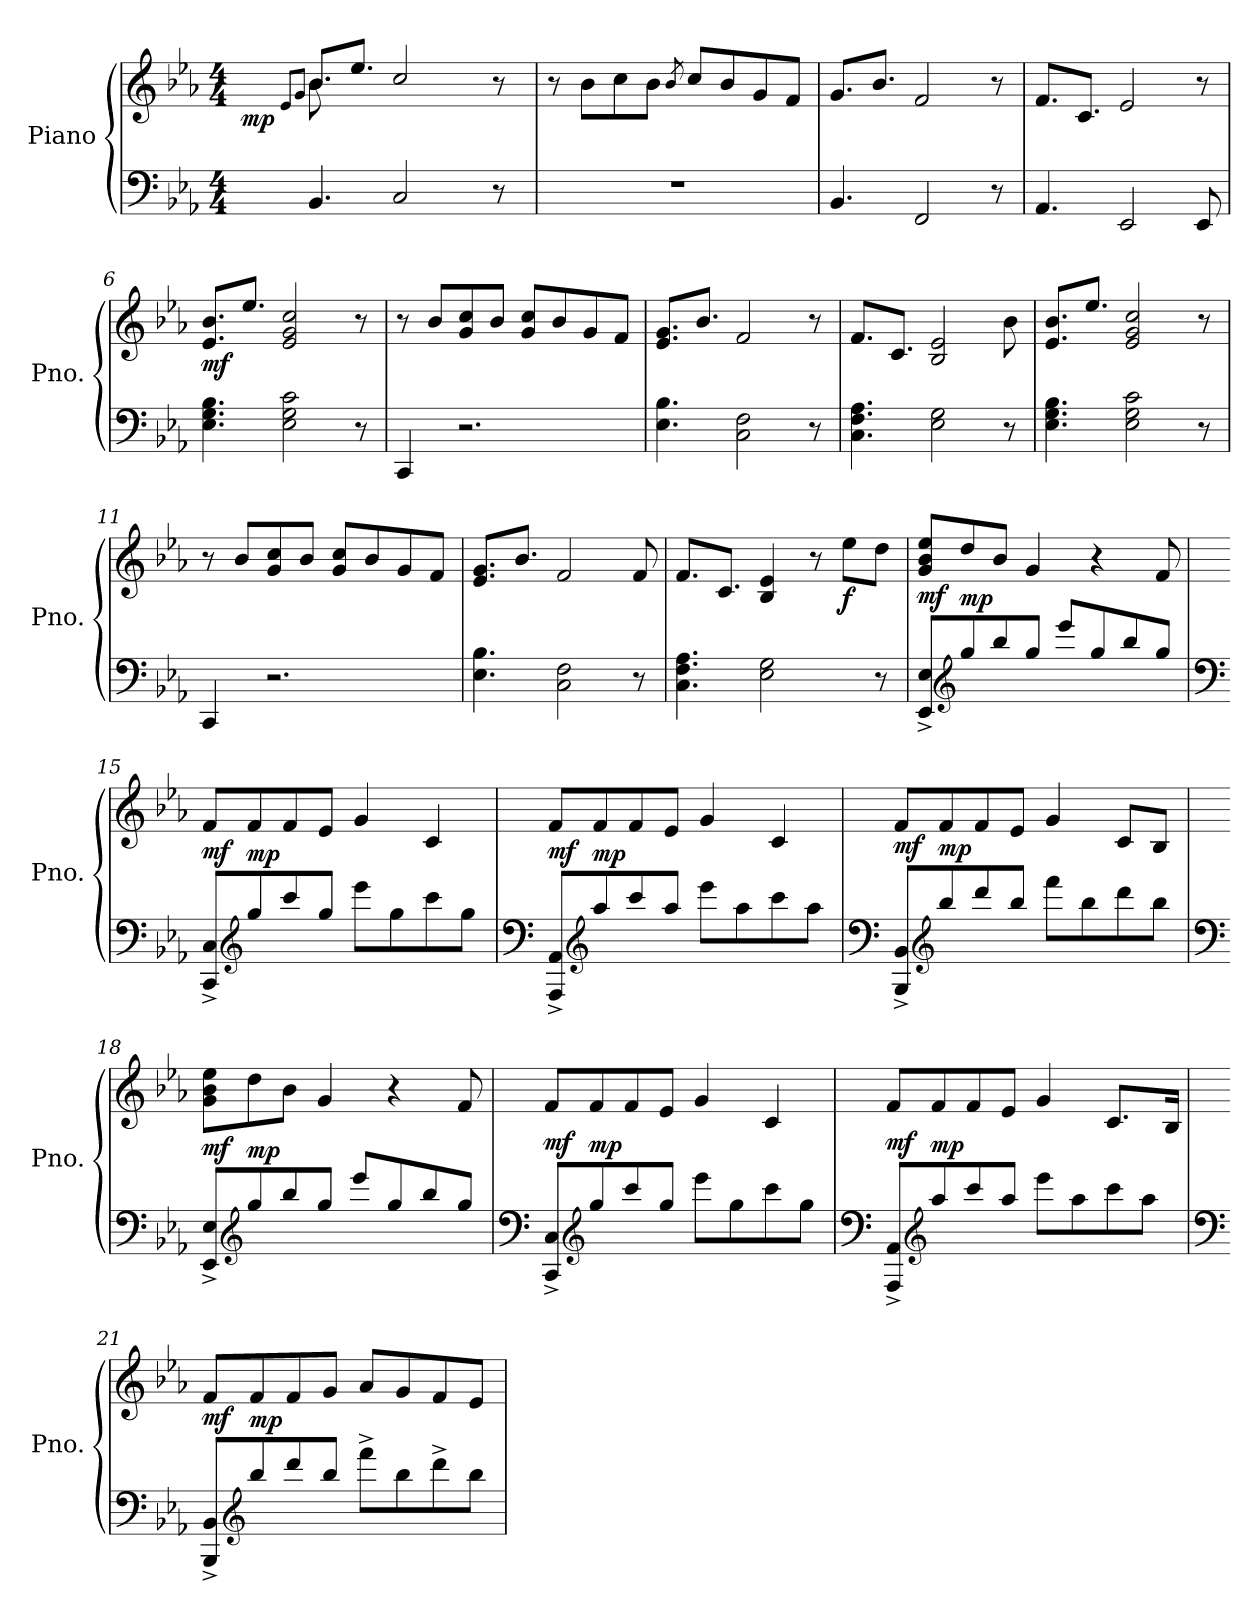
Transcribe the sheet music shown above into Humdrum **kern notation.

**kern	**kern	**dynam
*part1	*part1	*part1
*staff2	*staff1	*staff1/2
*I"Piano	*	*
*I'Pno.	*	*
*clefF4	*clefG2	*
*k[b-e-a-]	*k[b-e-a-]	*
*M4/4	*M4/4	*
*MM100	*MM100	*
=1	=1	=1
!	!	!LO:DY:b
16ryy	32e-/LLLyy	mp
.	32g/JJJyy	.
=2-	=2-	=2-
.	8qe-/L	.
.	8qg/J	.
*	*^	*
4.BB-/	8.b-/L	8.b-\	.
.	8.ee-/J	2ryy	.
2C/	2cc/	.	.
.	.	4ryy	.
8r	8r	.	.
.	.	16ryy	.
*	*v	*v	*
=3	=3	=3
1r	8r	.
.	8b-\L	.
.	8cc\	.
.	8b-\J	.
.	8qb-/	.
.	8cc/L	.
.	8b-/	.
.	8g/	.
.	8f/J	.
=4	=4	=4
4.BB-/	8.g/L	.
.	8.b-/J	.
2FF/	2f/	.
8r	8r	.
=5	=5	=5
4.AA-/	8.f/L	.
.	8.c/J	.
2EE-/	2e-/	.
8EE-/	8r	.
=6	=6	=6
!	!	!LO:DY:b
4.E-\ 4.G\ 4.B-\	8.e-/ 8.b-/L	mf
.	8.ee-/J	.
2E-\ 2G\ 2c\	2e-/ 2g/ 2cc/	.
8r	8r	.
=7	=7	=7
4CC/	8r	.
.	8b-/L	.
2.r	8g/ 8cc/	.
.	8b-/J	.
.	8g/ 8cc/L	.
.	8b-/	.
.	8g/	.
.	8f/J	.
!!LO:LB:g=z
=8	=8	=8
4.E-\ 4.B-\	8.e-/ 8.g/L	.
.	8.b-/J	.
2C\ 2F\	2f/	.
8r	8r	.
=9	=9	=9
4.C\ 4.F\ 4.A-\	8.f/L	.
.	8.c/J	.
2E-\ 2G\	2B-/ 2e-/	.
8r	8b-\	.
=10	=10	=10
4.E-\ 4.G\ 4.B-\	8.e-/ 8.b-/L	.
.	8.ee-/J	.
2E-\ 2G\ 2c\	2e-/ 2g/ 2cc/	.
8r	8r	.
=11	=11	=11
4CC/	8r	.
.	8b-/L	.
2.r	8g/ 8cc/	.
.	8b-/J	.
.	8g/ 8cc/L	.
.	8b-/	.
.	8g/	.
.	8f/J	.
=12	=12	=12
4.E-\ 4.B-\	8.e-/ 8.g/L	.
.	8.b-/J	.
2C\ 2F\	2f/	.
8r	8f/	.
=13	=13	=13
4.C\ 4.F\ 4.A-\	8.f/L	.
.	8.c/J	.
2E-\ 2G\	4B-/ 4e-/	.
.	8r	.
!	!	!LO:DY:b
.	8ee-\L	f
8r	8dd\J	.
!!LO:LB:g=z
=14	=14	=14
!	!	!LO:DY:a=2
8EE-/^ 8E-/^L	8g/ 8b-/ 8ee-/L	mf
*clefG2	*	*
!	!	!LO:DY:a=2
8gg/	8dd/	mp
8bb-/	8b-/J	.
8gg/J	4g/	.
8eee-/L	.	.
8gg/	4r	.
8bb-/	.	.
8gg/J	8f/	.
=15	=15	=15
*clefF4	*	*
!	!	!LO:DY:a=2
8CC/^ 8C/^L	8f/L	mf
*clefG2	*	*
!	!	!LO:DY:a=2
8gg/	8f/	mp
8ccc/	8f/	.
8gg/J	8e-/J	.
8eee-\L	4g/	.
8gg\	.	.
8ccc\	4c/	.
8gg\J	.	.
=16	=16	=16
*clefF4	*	*
!	!	!LO:DY:a=2
8AAA-/^ 8AA-/^L	8f/L	mf
*clefG2	*	*
!	!	!LO:DY:a=2
8aa-/	8f/	mp
8ccc/	8f/	.
8aa-/J	8e-/J	.
8eee-\L	4g/	.
8aa-\	.	.
8ccc\	4c/	.
8aa-\J	.	.
!!LO:LB:g=z
=17	=17	=17
*clefF4	*	*
!	!	!LO:DY:a=2
8BBB-/^ 8BB-/^L	8f/L	mf
*clefG2	*	*
!	!	!LO:DY:a=2
8bb-/	8f/	mp
8ddd/	8f/	.
8bb-/J	8e-/J	.
8fff\L	4g/	.
8bb-\	.	.
8ddd\	8c/L	.
8bb-\J	8B-/J	.
=18	=18	=18
*clefF4	*	*
!	!	!LO:DY:a=2
8EE-/^ 8E-/^L	8g\ 8b-\ 8ee-\L	mf
*clefG2	*	*
!	!	!LO:DY:a=2
8gg/	8dd\	mp
8bb-/	8b-\J	.
8gg/J	4g/	.
8eee-/L	.	.
8gg/	4r	.
8bb-/	.	.
8gg/J	8f/	.
=19	=19	=19
*clefF4	*	*
!	!	!LO:DY:a=2
8CC/^ 8C/^L	8f/L	mf
*clefG2	*	*
!	!	!LO:DY:a=2
8gg/	8f/	mp
8ccc/	8f/	.
8gg/J	8e-/J	.
8eee-\L	4g/	.
8gg\	.	.
8ccc\	4c/	.
8gg\J	.	.
!!LO:LB:g=z
=20	=20	=20
*clefF4	*	*
!	!	!LO:DY:a=2
8AAA-/^ 8AA-/^L	8f/L	mf
*clefG2	*	*
!	!	!LO:DY:a=2
8aa-/	8f/	mp
8ccc/	8f/	.
8aa-/J	8e-/J	.
8eee-\L	4g/	.
8aa-\	.	.
8ccc\	8.c/L	.
8aa-\J	.	.
.	16B-/Jk	.
=21	=21	=21
*clefF4	*	*
!	!	!LO:DY:a=2
8BBB-/^ 8BB-/^L	8f/L	mf
*clefG2	*	*
!	!	!LO:DY:a=2
8bb-/	8f/	mp
8ddd/	8f/	.
8bb-/J	8g/J	.
8fff^\L	8a-/L	.
8bb-\	8g/	.
8ddd^\	8f/	.
8bb-\J	8e-/J	.
=	=	=
*-	*-	*-
